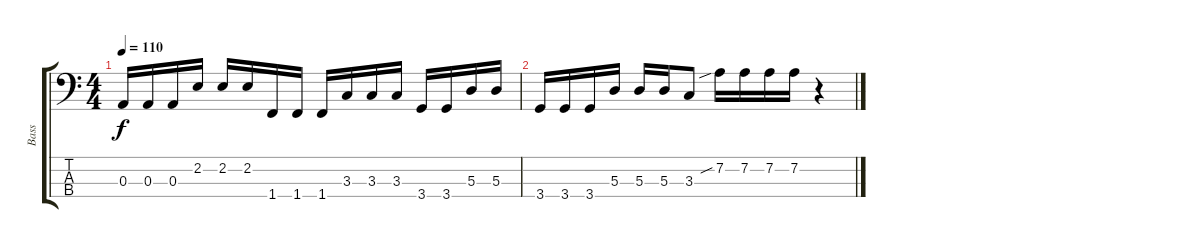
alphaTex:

\track ("Bass" "Bass") {instrument electricbassfinger}
\staff {score tabs}
\tuning (G2 D2 A1 E1) {hide}
\ts (4 4)
\tempo 110
\clef f4
\ks c
0.3.16{dy f} 0.3.16 0.3.16 2.2.16 2.2.16 2.2.16 1.4.16 1.4.16 1.4.16 3.3.16 3.3.16 3.3.16 3.4.16 3.4.16 5.3.16 5.3.16 |
3.4.16 3.4.16 3.4.16 5.3.16 5.3.16 5.3.16 3.3.8 7.2{sib}.16 7.2.16 7.2.16 7.2.16 r.4
